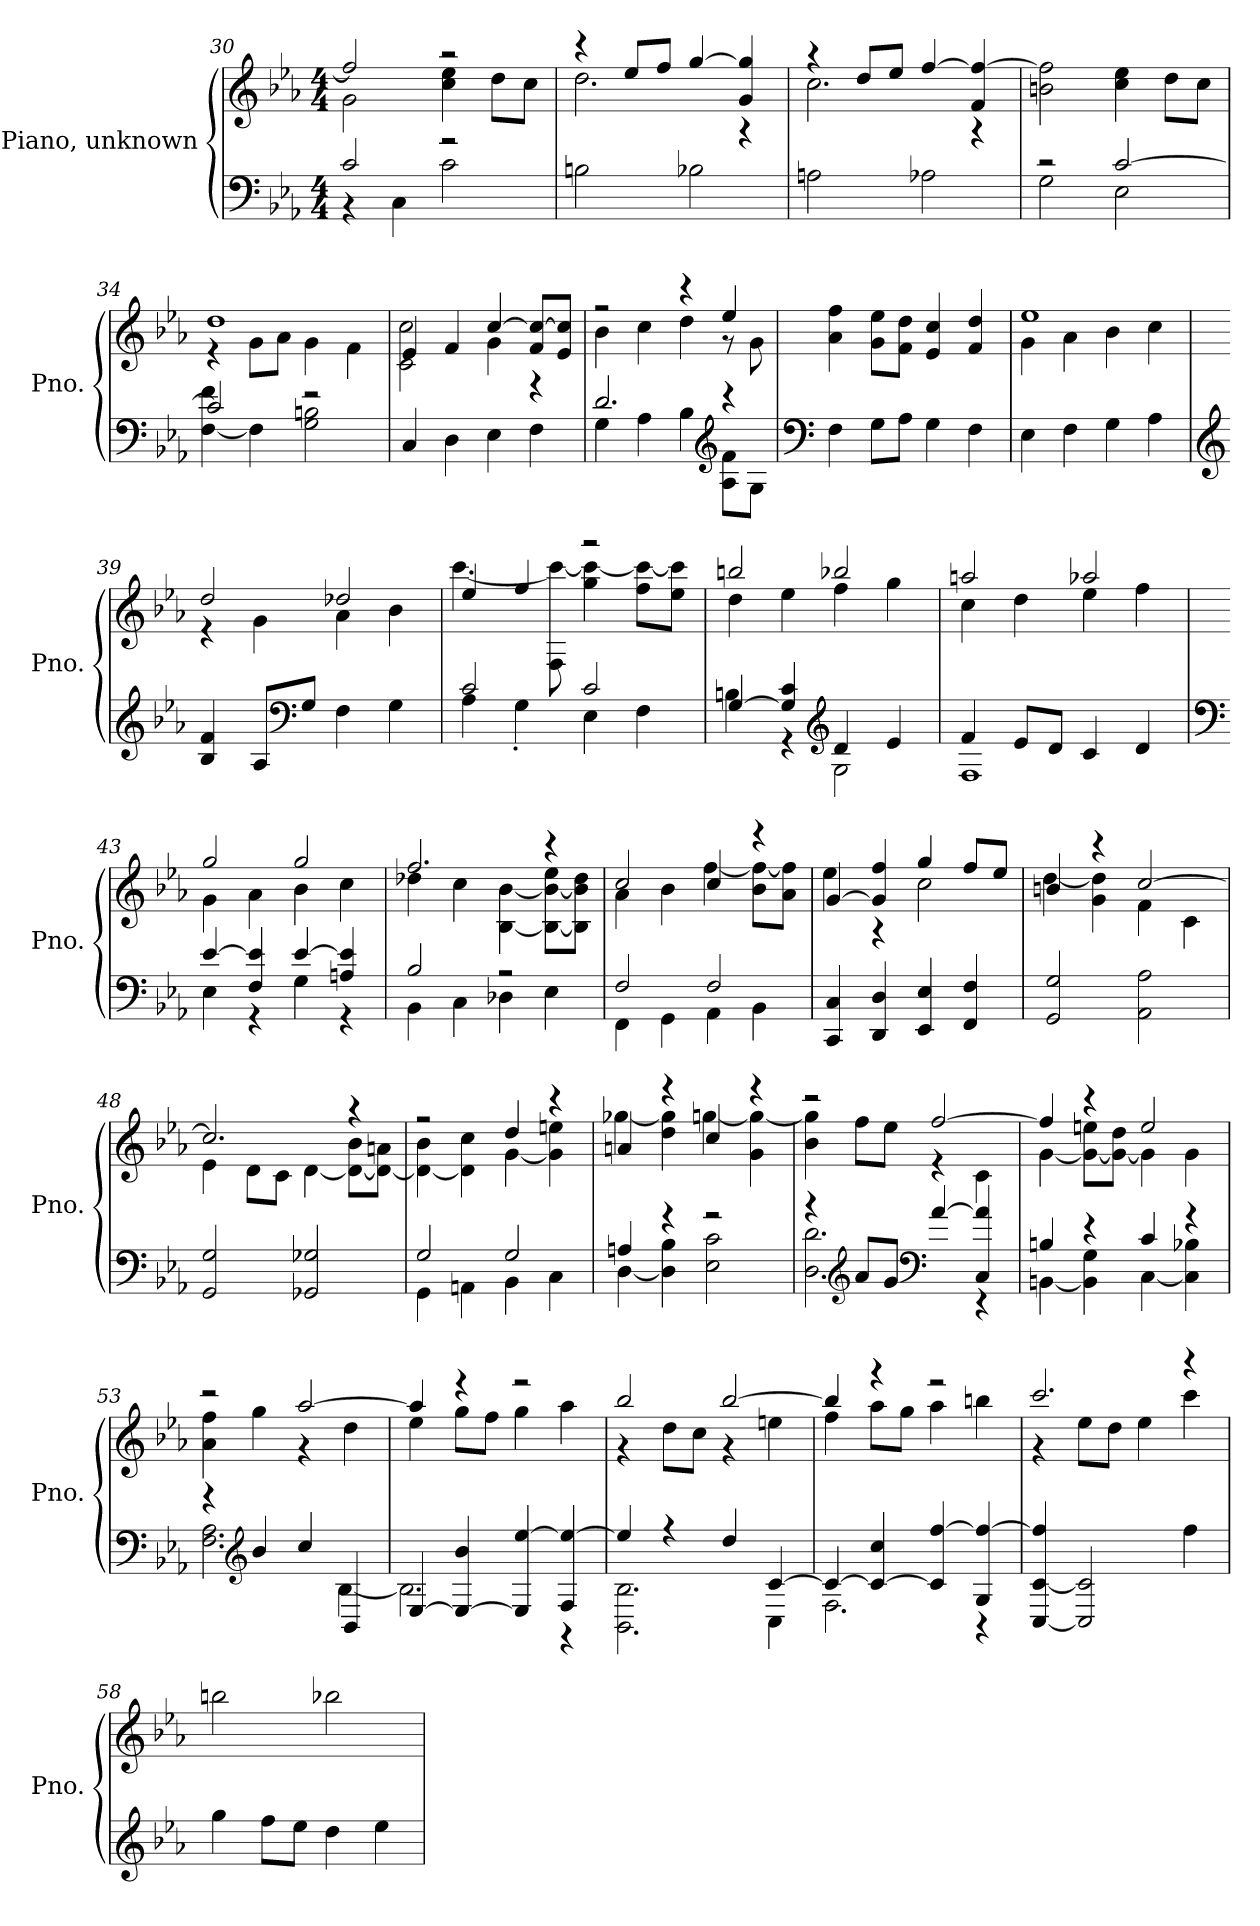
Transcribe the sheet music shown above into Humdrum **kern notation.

**kern	**kern
*part1	*part1
*staff2	*staff1
*I"Piano, unknown	*
*I'Pno.	*
*clefF4	*clefG2
*k[b-e-a-]	*k[b-e-a-]
*M4/4	*M4/4
=30	=30
*^	*^
2c/	4r	2ff/]	2g\
.	4C\	.	.
2r	2c\	2r	4cc\ 4ee-\
.	.	.	8dd\L
.	.	.	8cc\J
*v	*v	*	*
=31	=31	=31
2Bn\	4r	2.dd\
.	8ee-/L	.
.	8ff/J	.
2B-X\	[4gg/	.
.	4g/ 4gg/]	4r
!!LO:LB:g=z	!!
=32	=32	=32
2An\	4r	2.cc\
.	8dd/L	.
.	8ee-/J	.
2A-X\	[4ff/	.
.	4f/ 4ff/_	4r
*	*v	*v
=33	=33
*^	*
2r	2G\	2bn\ 2ff\]
[2c/	2E-\	4cc\ 4ee-\
.	.	8dd\L
.	.	8cc\J
=34	=34	=34
*	*	*^
2c/]	[4F\ 4f\	1dd	4r
.	4F\]	.	8g\L
.	.	.	8a-\J
2r	2G\ 2Bn\	.	4g\
.	.	.	4f\
*v	*v	*	*
=35	=35	=35
4C/	4e-/	2c\ 2cc\
4D\	4f/	.
4E-\	[4cc/	4g\
4F\	8f/ 8cc/_L	4r
.	8e-/ 8cc/]J	.
=36	=36	=36
*^	*	*
2.d/	4G\	2r	4b-\
.	4A-\	.	4cc\
.	4B-\	4r	4dd\
*clefG2	*	*	*
4r	8A-\ 8f\L	4ee-/	8r
.	8G\J	.	8g\
*v	*v	*	*
*	*v	*v
=37	=37
*clefF4	*
4F\	4a-\ 4ff\
8G\L	8g\ 8ee-\L
8A-\J	8f\ 8dd\J
4G\	4e-/ 4cc/
4F\	4f/ 4dd/
!!LO:PB:g=z
=38	=38
*	*^
4E-\	1ee-	4g\
4F\	.	4a-\
4G\	.	4b-\
4A-\	.	4cc\
=39	=39	=39
*clefG2	*	*
4B-/ 4f/	2dd/	4r
8A-/L	.	4g\
*clefF4	*	*
8G/J	.	.
4F\	2dd-X/	4a-\
4G\	.	4b-\
=40	=40	=40
*^	*	*
2c/	4A-\	4ee-/	[4.ccc\
.	4G'\	4ff/	.
.	.	.	8F\ 8ccc\_
2c/	4E-\	2r	4gg\ 4ccc\_
.	4F\	.	8ff\ 8ccc\_L
.	.	.	8ee-\ 8ccc\]J
=41	=41	=41	=41
[4G/	4Bn\	2bbn/	4dd\
4G/] 4c/	4r	.	4ee-\
*clefG2	*	*	*
4d/	2G\	2bb-X/	4ff\
4e-/	.	.	4gg\
=42	=42	=42	=42
4f/	1F	2aan/	4cc\
8e-/L	.	.	4dd\
8d/J	.	.	.
4c/	.	2aa-X/	4ee-\
4d/	.	.	4ff\
!!LO:LB:g=z	!!
=43	=43	=43	=43
*clefF4	*	*	*
[4e-/	4E-\	2gg/	4g\
4F/ 4e-/]	4r	.	4a-\
[4e-/	4G\	2gg/	4b-\
4An/ 4e-/]	4r	.	4cc\
=44	=44	=44	=44
2B-/	4BB-\	2.ff/	4dd-X\
.	4C\	.	4cc\
2r	4D-X\	.	[4B-\ [4b-\
.	4E-\	4r	8B-\_ 8b-\_ 8ee-\L
.	.	.	8B-\] 8b-\] 8dd-\J
=45	=45	=45	=45
2F/	4FF\	2cc/	4a-\
.	4GG\	.	4b-\
2F/	4AA-\	4cc/	[4ff\
.	4BB-\	4r	8b-\ 8ff\_L
.	.	.	8a-\ 8ff\]J
*v	*v	*	*
=46	=46	=46
4CC/ 4C/	[4g/	4ee-\
4DD/ 4D/	4g/] 4ff/	4r
4EE-/ 4E-/	4gg/	2cc\
4FF/ 4F/	8ff/L	.
.	8ee-/J	.
=47	=47	=47
2GG/ 2G/	4bn/	[4dd\
.	4r	4g\ 4dd\]
2AA-\ 2A-\	[2cc/	4f\
.	.	4c\
!!LO:LB:g=z	!!
=48	=48	=48
2GG/ 2G/	2.cc/]	4e-\
.	.	8d\L
.	.	8c\J
2GG-X/ 2G-X/	.	[4d\
.	4r	8d\_ 8b-\L
.	.	8d\_ 8an\J
=49	=49	=49
*^	*	*
2G/	4GG\	2r	4d\_ 4b-\
.	4AAn\	.	4d\] 4cc\
2G/	4BB-\	4dd/	[4g\
.	4C\	4r	4g\] 4een\
=50	=50	=50	=50
4An/	[4D\	4an/	[4gg-X\
4r	4D\] 4B-\	4r	4dd\ 4gg-\]
2r	2E-\ 2c\	4cc/	[4ggn\
.	.	4r	4g\ 4gg\_
=51	=51	=51	=51
4r	2.D\ 2.d\	2r	4b-\ 4gg\]
*clefG2	*	*	*
8a-/L	.	.	8ff\L
8g/J	.	.	8ee-\J
*clefF4	*	*	*
[4a-/	.	[2ff/	4r
4C/ 4a-/]	4r	.	4c\
=52	=52	=52	=52
4Bn/	[4BBn\	4ff/]	[4g\
4r	4BB\] 4G\	4r	8g\_ 8een\L
.	.	.	8g\_ 8dd\J
4c/	[4C\	2ee/	4g\]
4r	4C\] 4B-X\	.	4g\
!!LO:LB:g=z	!!
=53	=53	=53	=53
4r	2.F\ 2.A-\	2r	4a-\ 4ff\
*clefG2	*	*	*
4b-/	.	.	4gg\
4cc/	.	[2aa-/	4r
4BB-/	[4B-\	.	4dd\
=54	=54	=54	=54
[4E-/	2.B-\]	4aa-/]	4ee-\
4E-/_ 4b-/	.	4r	8gg\L
.	.	.	8ff\J
4E-/] [4ee-/	.	2r	4gg\
4F/ 4ee-/_	4r	.	4aa-\
=55	=55	=55	=55
4ee-/]	2.BB-\ 2.B-\	2bb-/	4r
4r	.	.	8dd\L
.	.	.	8cc\J
4dd/	.	[2bb-/	4r
[4c/	4C\	.	4een\
=56	=56	=56	=56
4c/_	2.F\	4bb-/]	4ff\
4c/_ 4cc/	.	4r	8aa-\L
.	.	.	8gg\J
4c/] [4ff/	.	2r	4aa-\
4G/ 4ff/_	4r	.	4bbn\
*v	*v	*	*
=57	=57	=57
[4C/ [4c/ 4ff/]	2.ccc/	4r
2C/] 2c/]	.	8ee-\L
.	.	8dd\J
.	.	4ee-\
4ff\	4r	4ccc\
*	*v	*v
=58	=58
4gg\	2bbn\
8ff\L	.
8ee-\J	.
4dd\	2bb-X\
4ee-\	.
=	=
*-	*-
